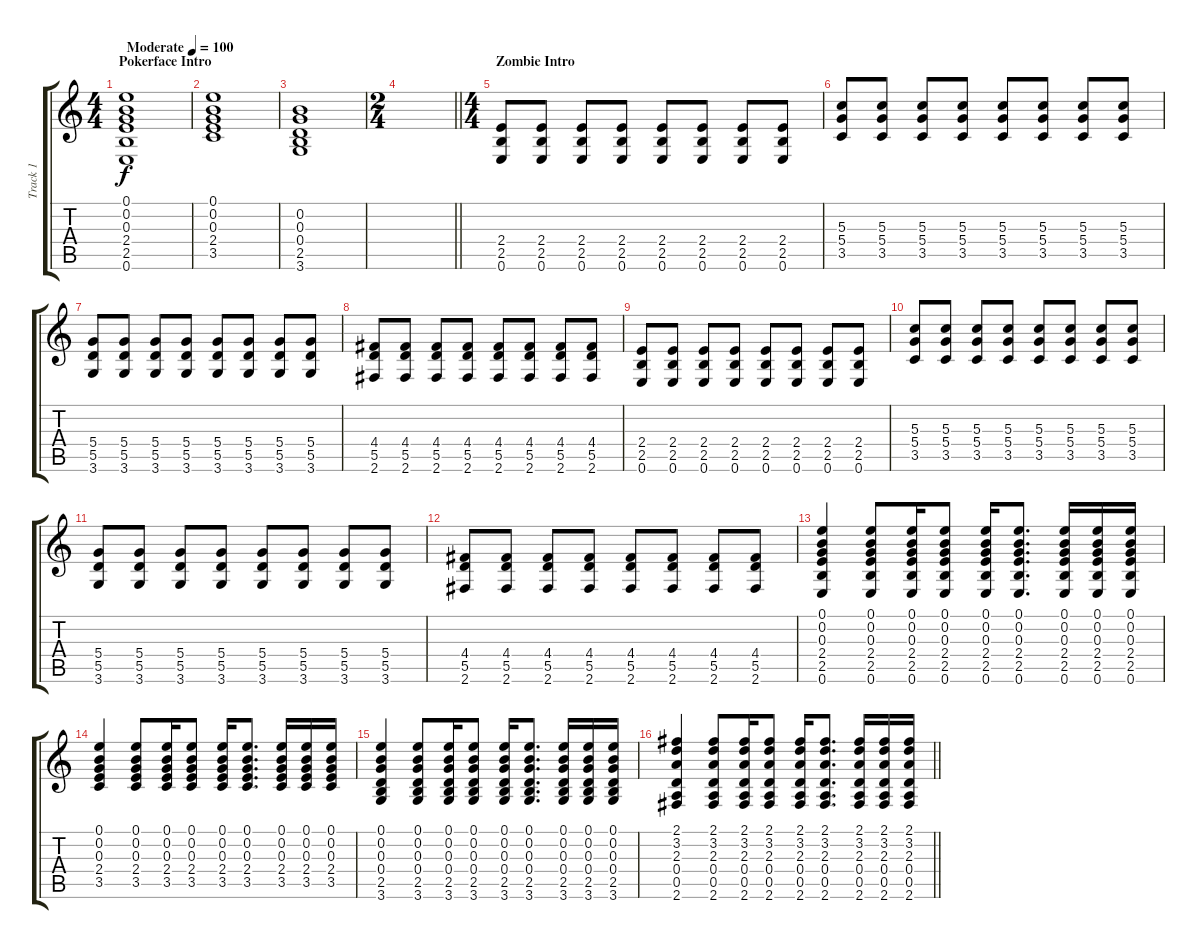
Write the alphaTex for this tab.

\track ("Track 1" "Track 1") {instrument distortionguitar}
\staff {score tabs}
\tuning (E4 B3 G3 D3 A2 E2) {hide}
\ts (4 4)
\section ("" "Pokerface Intro")
\tempo (100 "Moderate")
\clef g2
\ks c
(0.1 0.2 0.3 2.4 2.5 0.6).1{dy f instrument electricguitarjazz} |
(0.1 0.2 0.3 2.4 3.5).1 |
(0.2 0.3 0.4 2.5 3.6).1 |
\ts (2 4)
\barLineRight lightlight
|
\ts (4 4)
\section ("" "Zombie Intro")
(2.4 2.5 0.6).8{instrument distortionguitar} (2.4 2.5 0.6).8 (2.4 2.5 0.6).8 (2.4 2.5 0.6).8 (2.4 2.5 0.6).8 (2.4 2.5 0.6).8 (2.4 2.5 0.6).8 (2.4 2.5 0.6).8 |
(5.3 5.4 3.5).8 (5.3 5.4 3.5).8 (5.3 5.4 3.5).8 (5.3 5.4 3.5).8 (5.3 5.4 3.5).8 (5.3 5.4 3.5).8 (5.3 5.4 3.5).8 (5.3 5.4 3.5).8 |
(5.4 5.5 3.6).8 (5.4 5.5 3.6).8 (5.4 5.5 3.6).8 (5.4 5.5 3.6).8 (5.4 5.5 3.6).8 (5.4 5.5 3.6).8 (5.4 5.5 3.6).8 (5.4 5.5 3.6).8 |
(4.4 5.5 2.6).8 (4.4 5.5 2.6).8 (4.4 5.5 2.6).8 (4.4 5.5 2.6).8 (4.4 5.5 2.6).8 (4.4 5.5 2.6).8 (4.4 5.5 2.6).8 (4.4 5.5 2.6).8 |
(2.4 2.5 0.6).8 (2.4 2.5 0.6).8 (2.4 2.5 0.6).8 (2.4 2.5 0.6).8 (2.4 2.5 0.6).8 (2.4 2.5 0.6).8 (2.4 2.5 0.6).8 (2.4 2.5 0.6).8 |
(5.3 5.4 3.5).8 (5.3 5.4 3.5).8 (5.3 5.4 3.5).8 (5.3 5.4 3.5).8 (5.3 5.4 3.5).8 (5.3 5.4 3.5).8 (5.3 5.4 3.5).8 (5.3 5.4 3.5).8 |
(5.4 5.5 3.6).8 (5.4 5.5 3.6).8 (5.4 5.5 3.6).8 (5.4 5.5 3.6).8 (5.4 5.5 3.6).8 (5.4 5.5 3.6).8 (5.4 5.5 3.6).8 (5.4 5.5 3.6).8 |
(4.4 5.5 2.6).8 (4.4 5.5 2.6).8 (4.4 5.5 2.6).8 (4.4 5.5 2.6).8 (4.4 5.5 2.6).8 (4.4 5.5 2.6).8 (4.4 5.5 2.6).8 (4.4 5.5 2.6).8 |
(0.1 0.2 0.3 2.4 2.5 0.6).4{instrument electricguitarjazz} (0.1 0.2 0.3 2.4 2.5 0.6).8 (0.1 0.2 0.3 2.4 2.5 0.6).16 (0.1 0.2 0.3 2.4 2.5 0.6).8 (0.1 0.2 0.3 2.4 2.5 0.6).16 (0.1 0.2 0.3 2.4 2.5 0.6).8{d} (0.1 0.2 0.3 2.4 2.5 0.6).16 (0.1 0.2 0.3 2.4 2.5 0.6).16 (0.1 0.2 0.3 2.4 2.5 0.6).16 |
(0.1 0.2 0.3 2.4 3.5).4 (0.1 0.2 0.3 2.4 3.5).8 (0.1 0.2 0.3 2.4 3.5).16 (0.1 0.2 0.3 2.4 3.5).8 (0.1 0.2 0.3 2.4 3.5).16 (0.1 0.2 0.3 2.4 3.5).8{d} (0.1 0.2 0.3 2.4 3.5).16 (0.1 0.2 0.3 2.4 3.5).16 (0.1 0.2 0.3 2.4 3.5).16 |
(0.1 0.2 0.3 0.4 2.5 3.6).4 (0.1 0.2 0.3 0.4 2.5 3.6).8 (0.1 0.2 0.3 0.4 2.5 3.6).16 (0.1 0.2 0.3 0.4 2.5 3.6).8 (0.1 0.2 0.3 0.4 2.5 3.6).16 (0.1 0.2 0.3 0.4 2.5 3.6).8{d} (0.1 0.2 0.3 0.4 2.5 3.6).16 (0.1 0.2 0.3 0.4 2.5 3.6).16 (0.1 0.2 0.3 0.4 2.5 3.6).16 |
\barLineRight lightlight
(2.1 3.2 2.3 0.4 0.5 2.6).4 (2.1 3.2 2.3 0.4 0.5 2.6).8 (2.1 3.2 2.3 0.4 0.5 2.6).16 (2.1 3.2 2.3 0.4 0.5 2.6).8 (2.1 3.2 2.3 0.4 0.5 2.6).16 (2.1 3.2 2.3 0.4 0.5 2.6).8{d} (2.1 3.2 2.3 0.4 0.5 2.6).16 (2.1 3.2 2.3 0.4 0.5 2.6).16 (2.1 3.2 2.3 0.4 0.5 2.6).16
